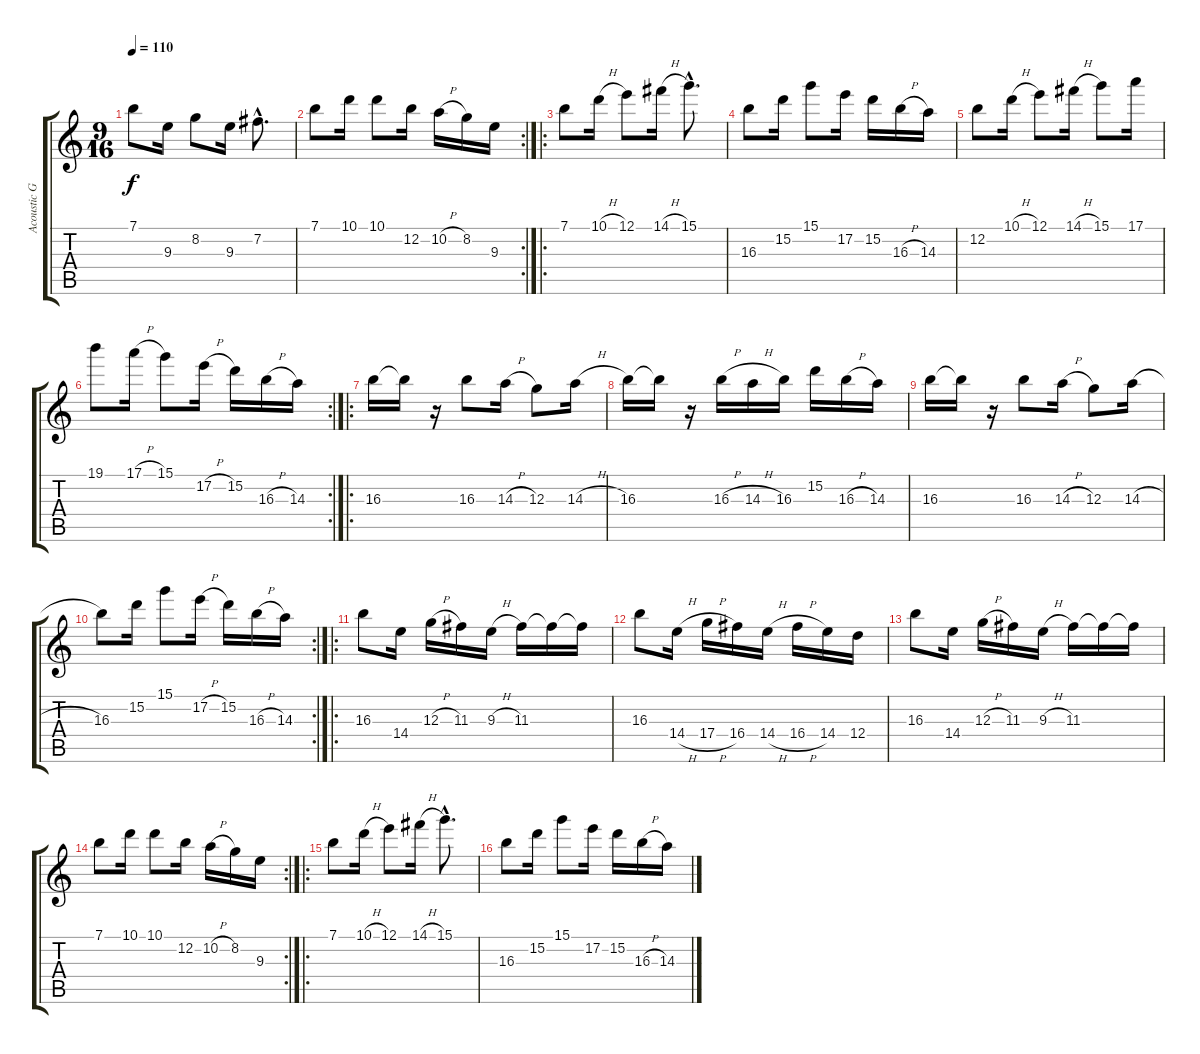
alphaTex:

\track ("Acoustic Guitar" "Acoustic G") {instrument acousticguitarsteel}
\staff {score tabs}
\tuning (E4 B3 G3 D3 A2 E2) {hide}
\ts (9 16)
\tempo 110
\clef g2
\ks c
7.1.8{dy f} 9.3.16 8.2.8 9.3.16 7.2{hac}.8{d} |
\rc 2
7.1.8 10.1.16 10.1.8 12.2.16 10.2{h}.16 8.2.16 9.3.16 |
\ro
7.1.8 10.1{h}.16 12.1.8 14.1{h}.16 15.1{hac}.8{d} |
16.3.8 15.2.16 15.1.8 17.2.16 15.2.16 16.3{h}.16 14.3.16 |
12.2.8 10.1{h}.16 12.1.8 14.1{h}.16 15.1.8 17.1.16 |
\rc 2
19.1.8 17.1{h}.16 15.1.8 17.2{h}.16 15.2.16 16.3{h}.16 14.3.16 |
\ro
16.3.16 16.3{t}.16 r.16 16.3.8 14.3{h}.16 12.3.8 14.3{h}.16 |
16.3.16 16.3{t}.16 r.16 16.3{h}.16 14.3{h}.16 16.3.16 15.2.16 16.3{h}.16 14.3.16 |
16.3.16 16.3{t}.16 r.16 16.3.8 14.3{h}.16 12.3.8 14.3{h}.16 |
\rc 2
16.3.8 15.2.16 15.1.8 17.2{h}.16 15.2.16 16.3{h}.16 14.3.16 |
\ro
16.3.8 14.4.16 12.3{h}.16 11.3.16 9.3{h}.16 11.3.16 11.3{t}.16 11.3{t}.16 |
16.3.8 14.4{h}.16 17.4{h}.16 16.4.16 14.4{h}.16 16.4{h}.16 14.4.16 12.4.16 |
16.3.8 14.4.16 12.3{h}.16 11.3.16 9.3{h}.16 11.3.16 11.3{t}.16 11.3{t}.16 |
\rc 2
7.1.8 10.1.16 10.1.8 12.2.16 10.2{h}.16 8.2.16 9.3.16 |
\ro
7.1.8 10.1{h}.16 12.1.8 14.1{h}.16 15.1{hac}.8{d} |
16.3.8 15.2.16 15.1.8 17.2.16 15.2.16 16.3{h}.16 14.3.16
